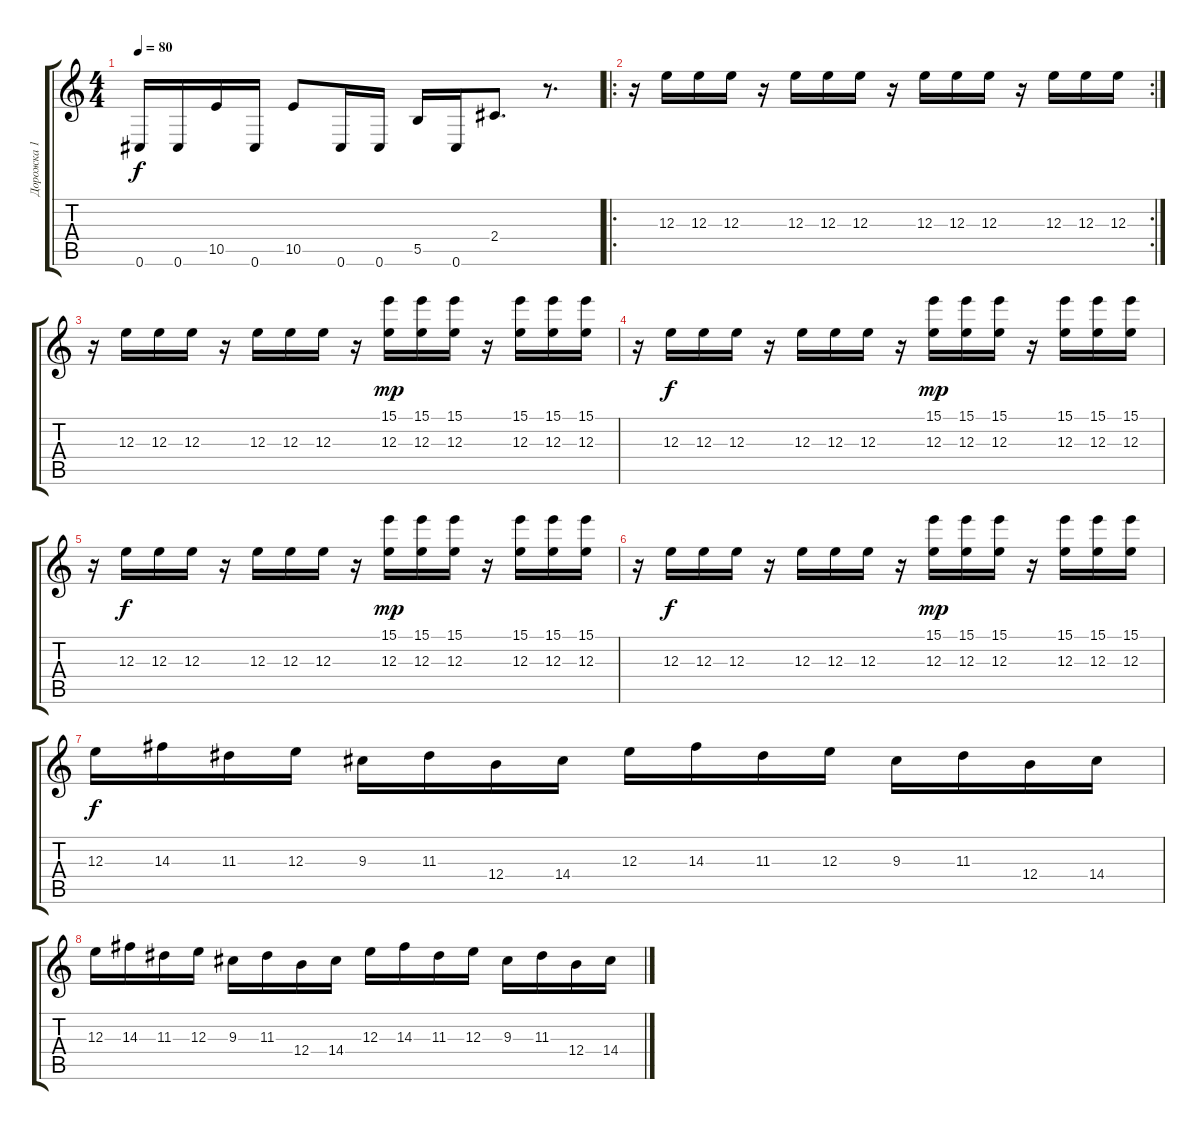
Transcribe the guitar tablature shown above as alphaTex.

\track ("Дорожка 1" "Дорожка 1") {instrument distortionguitar}
\staff {score tabs}
\tuning (Db4 Ab3 E3 B2 Gb2 Db2) {hide}
\ts (4 4)
\tempo 80
\clef g2
\ks c
0.6.16{dy f} 0.6.16 10.5.16 0.6.16 10.5.8 0.6.16 0.6.16 5.5.16 0.6.16 2.4.8{d} r.8{d} |
\ro
\rc 2
r.16 12.3.16 12.3.16 12.3.16 r.16 12.3.16 12.3.16 12.3.16 r.16 12.3.16 12.3.16 12.3.16 r.16 12.3.16 12.3.16 12.3.16 |
r.16 12.3.16 12.3.16 12.3.16 r.16 12.3.16 12.3.16 12.3.16 r.16 (15.1 12.3).16{dy mp} (15.1 12.3).16 (15.1 12.3).16 r.16 (15.1 12.3).16 (15.1 12.3).16 (15.1 12.3).16 |
r.16 12.3.16{dy f} 12.3.16 12.3.16 r.16 12.3.16 12.3.16 12.3.16 r.16 (15.1 12.3).16{dy mp} (15.1 12.3).16 (15.1 12.3).16 r.16 (15.1 12.3).16 (15.1 12.3).16 (15.1 12.3).16 |
r.16 12.3.16{dy f} 12.3.16 12.3.16 r.16 12.3.16 12.3.16 12.3.16 r.16 (15.1 12.3).16{dy mp} (15.1 12.3).16 (15.1 12.3).16 r.16 (15.1 12.3).16 (15.1 12.3).16 (15.1 12.3).16 |
r.16 12.3.16{dy f} 12.3.16 12.3.16 r.16 12.3.16 12.3.16 12.3.16 r.16 (15.1 12.3).16{dy mp} (15.1 12.3).16 (15.1 12.3).16 r.16 (15.1 12.3).16 (15.1 12.3).16 (15.1 12.3).16 |
12.3.16{dy f} 14.3.16 11.3.16 12.3.16 9.3.16 11.3.16 12.4.16 14.4.16 12.3.16 14.3.16 11.3.16 12.3.16 9.3.16 11.3.16 12.4.16 14.4.16 |
12.3.16 14.3.16 11.3.16 12.3.16 9.3.16 11.3.16 12.4.16 14.4.16 12.3.16 14.3.16 11.3.16 12.3.16 9.3.16 11.3.16 12.4.16 14.4.16
